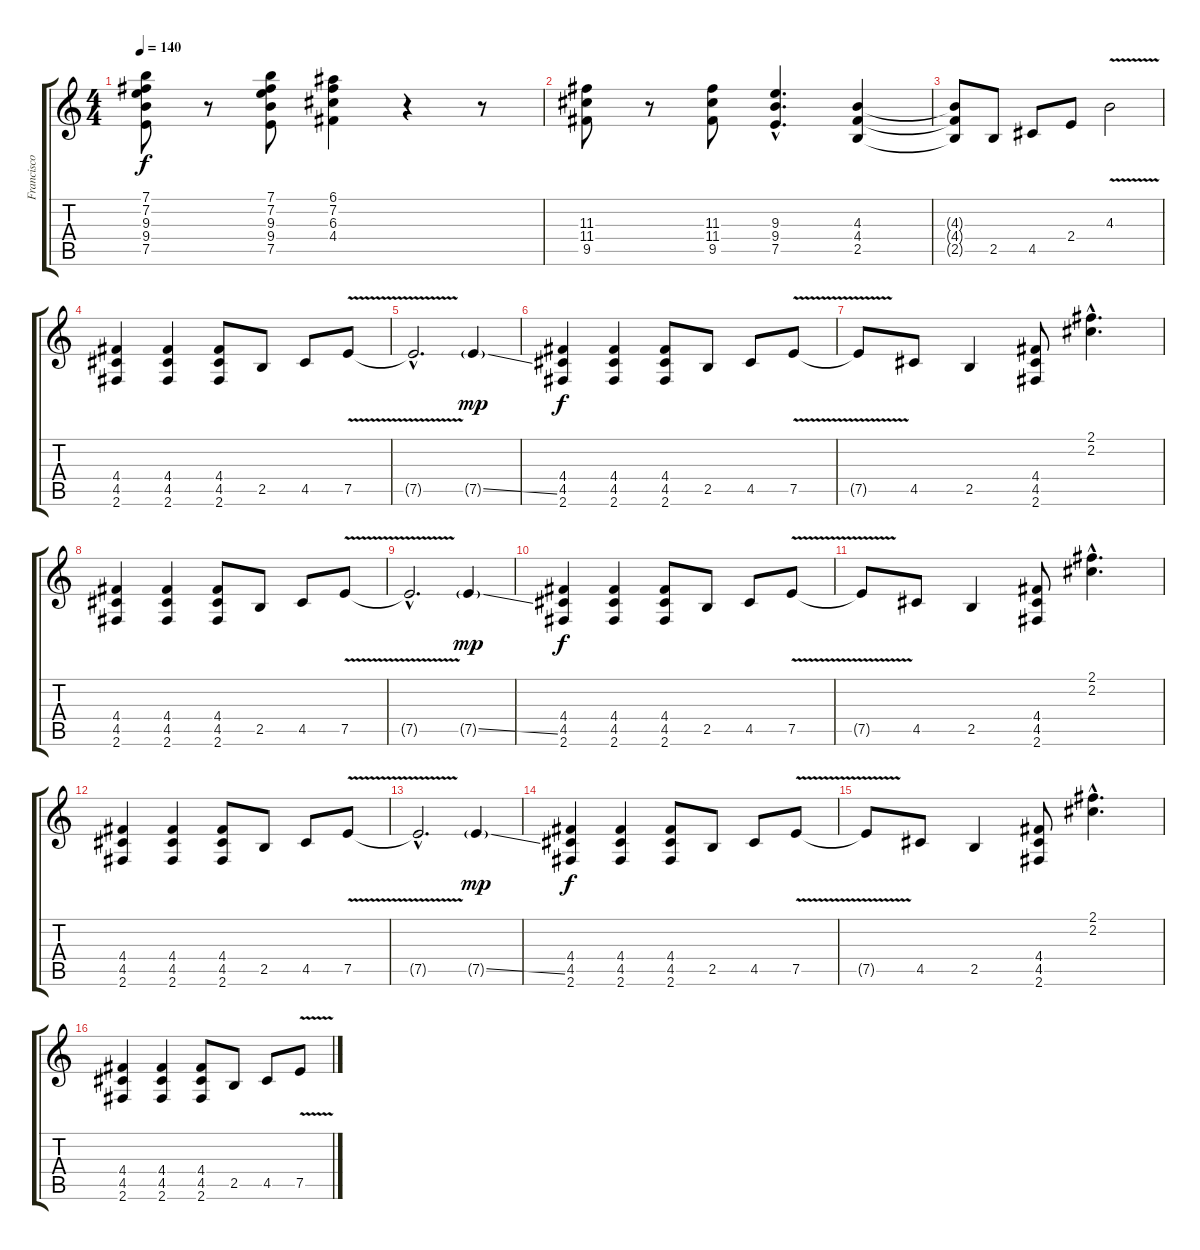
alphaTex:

\track ("Francisco Laguna" "Francisco ") {instrument overdrivenguitar}
\staff {score tabs}
\tuning (E4 B3 G3 D3 A2 E2) {hide}
\ts (4 4)
\tempo 140
\clef g2
\ks c
(7.1 7.2 9.3 9.4 7.5).8{dy f} r.8 (7.1 7.2 9.3 9.4 7.5).8 (6.1 7.2 6.3 4.4).4 r.4 r.8 |
(11.3 11.4 9.5).8 r.8 (11.3 11.4 9.5).8 (9.3{hac} 9.4{hac} 7.5{hac}).4{d} (4.3 4.4 2.5).4 |
(4.3{t} 4.4{t} 2.5{t}).8 2.5.8 4.5.8 2.4.8 4.3{v}.2 |
(4.4 4.5 2.6).4 (4.4 4.5 2.6).4 (4.4 4.5 2.6).8 2.5.8 4.5.8 7.5{v}.8 |
7.5{hac t}.2{d} 7.5{ss g}.4{dy mp} |
(4.4 4.5 2.6).4{dy f} (4.4 4.5 2.6).4 (4.4 4.5 2.6).8 2.5.8 4.5.8 7.5{v}.8 |
7.5{t}.8 4.5.8 2.5.4 (4.4 4.5 2.6).8 (2.1{hac} 2.2{hac}).4{d} |
(4.4 4.5 2.6).4 (4.4 4.5 2.6).4 (4.4 4.5 2.6).8 2.5.8 4.5.8 7.5{v}.8 |
7.5{hac t}.2{d} 7.5{ss g}.4{dy mp} |
(4.4 4.5 2.6).4{dy f} (4.4 4.5 2.6).4 (4.4 4.5 2.6).8 2.5.8 4.5.8 7.5{v}.8 |
7.5{t}.8 4.5.8 2.5.4 (4.4 4.5 2.6).8 (2.1{hac} 2.2{hac}).4{d} |
(4.4 4.5 2.6).4 (4.4 4.5 2.6).4 (4.4 4.5 2.6).8 2.5.8 4.5.8 7.5{v}.8 |
7.5{hac t}.2{d} 7.5{ss g}.4{dy mp} |
(4.4 4.5 2.6).4{dy f} (4.4 4.5 2.6).4 (4.4 4.5 2.6).8 2.5.8 4.5.8 7.5{v}.8 |
7.5{t}.8 4.5.8 2.5.4 (4.4 4.5 2.6).8 (2.1{hac} 2.2{hac}).4{d} |
(4.4 4.5 2.6).4 (4.4 4.5 2.6).4 (4.4 4.5 2.6).8 2.5.8 4.5.8 7.5{v}.8
